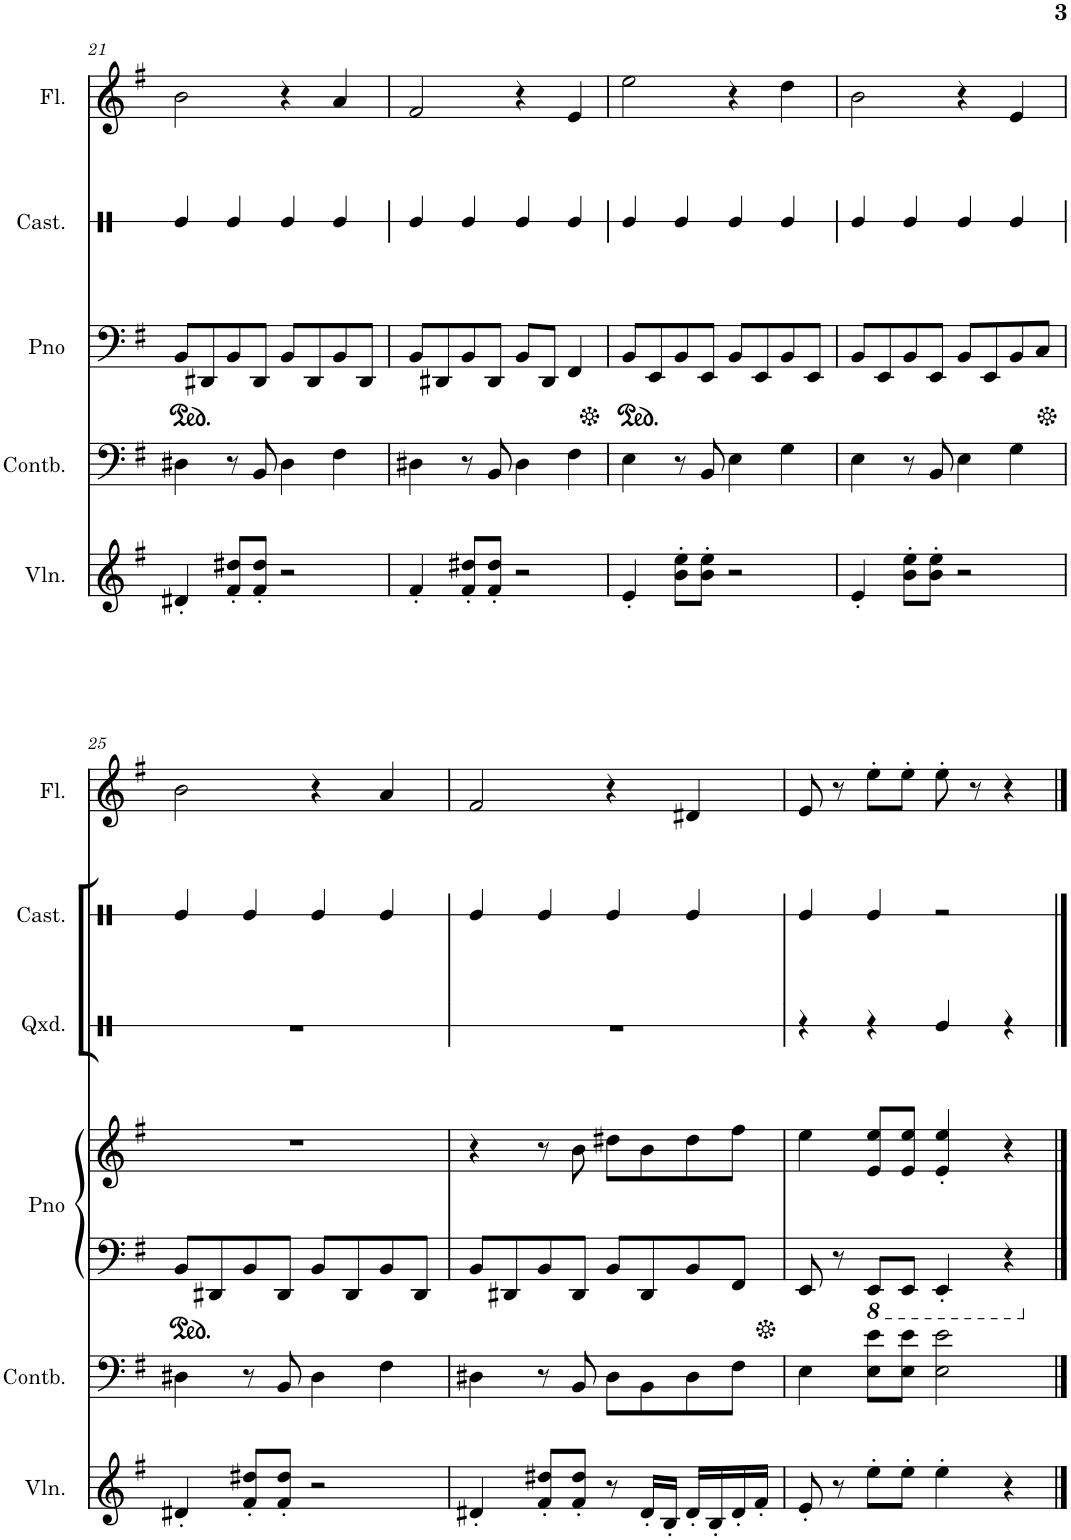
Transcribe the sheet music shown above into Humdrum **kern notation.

**kern	**kern	**kern	**kern	**kern
*part4	*part3	*part2	*part2	*part1
*staff5	*staff4	*staff3	*staff2	*staff1
*I"Violino	*I"Contrabaixo	*I"Piano de cauda	*	*I"Flauta
*I'Vln.	*I'Contb.	*I'Pno	*	*I'Fl.
!!LO:PB:g=z
*clefG2	*clefF4	*clefF4	*clefG2	*clefG2
*	*Trd7c12	*	*	*
*k[f#]	*k[f#]	*k[f#]	*k[f#]	*k[f#]
*M4/4	*M4/4	*M4/4	*M4/4	*M4/4
=21	=21	=21	=21	=21
4d#X'/	4D#X\	8BB/L	1r	2b\
.	.	8DD#X/	.	.
8f#/' 8dd#X/'L	8r	8BB/	.	.
8f#/' 8dd#/'J	8BB/	8DD#/J	.	.
2r	4D#\	8BB/L	.	4r
.	.	8DD#/	.	.
.	4F#\	8BB/	.	4a/
.	.	8DD#/J	.	.
=22	=22	=22	=22	=22
4f#'/	4D#X\	8BB/L	1r	2f#/
.	.	8DD#X/	.	.
8f#/' 8dd#X/'L	8r	8BB/	.	.
8f#/' 8dd#/'J	8BB/	8DD#/J	.	.
2r	4D#\	8BB/L	.	4r
.	.	8DD#/J	.	.
.	4F#\	4FF#/	.	4e/
=23	=23	=23	=23	=23
4e'/	4E\	8BB/L	1r	2ee\
.	.	8EE/	.	.
8b\' 8ee\'L	8r	8BB/	.	.
8b\' 8ee\'J	8BB/	8EE/J	.	.
2r	4E\	8BB/L	.	4r
.	.	8EE/	.	.
.	4G\	8BB/	.	4dd\
.	.	8EE/J	.	.
=24	=24	=24	=24	=24
4e'/	4E\	8BB/L	1r	2b\
.	.	8EE/	.	.
8b\' 8ee\'L	8r	8BB/	.	.
8b\' 8ee\'J	8BB/	8EE/J	.	.
2r	4E\	8BB/L	.	4r
.	.	8EE/	.	.
.	4G\	8BB/	.	4e/
.	.	8C/J	.	.
!!LO:LB:g=z
=25	=25	=25	=25	=25
4d#X'/	4D#X\	8BB/L	1r	2b\
.	.	8DD#X/	.	.
8f#/' 8dd#X/'L	8r	8BB/	.	.
8f#/' 8dd#/'J	8BB/	8DD#/J	.	.
2r	4D#\	8BB/L	.	4r
.	.	8DD#/	.	.
.	4F#\	8BB/	.	4a/
.	.	8DD#/J	.	.
=26	=26	=26	=26	=26
4d#X'/	4D#X\	8BB/L	4r	2f#/
.	.	8DD#X/	.	.
8f#/' 8dd#X/'L	8r	8BB/	8r	.
8f#/' 8dd#/'J	8BB/	8DD#/J	8b\	.
8r	8D#\L	8BB/L	8dd#X\L	4r
16d#'/LL	8BB\	8DD#/	8b\	.
16B'/JJ	.	.	.	.
16d#'/LL	8D#\	8BB/	8dd#\	4d#X/
16B'/	.	.	.	.
16d#'/	8F#\J	8FF#/J	8ff#\J	.
16f#'/JJ	.	.	.	.
=27	=27	=27	=27	=27
8e'/	4E\	8EE/	4ee\	8e/
8r	.	8r	.	8r
*	*	*8ba	*	*
8ee'\L	8E\ 8e\L	8EEE/L	8e/ 8ee/L	8ee'\L
8ee'\J	8E\ 8e\J	8EEE/J	8e/ 8ee/J	8ee'\J
4ee'\	2E\ 2e\	4EEE'/	4e/' 4ee/'	8ee'\
.	.	.	.	8r
4r	.	4r	4r	4r
*	*	*X8ba	*	*
==	==	==	==	==
*-	*-	*-	*-	*-
